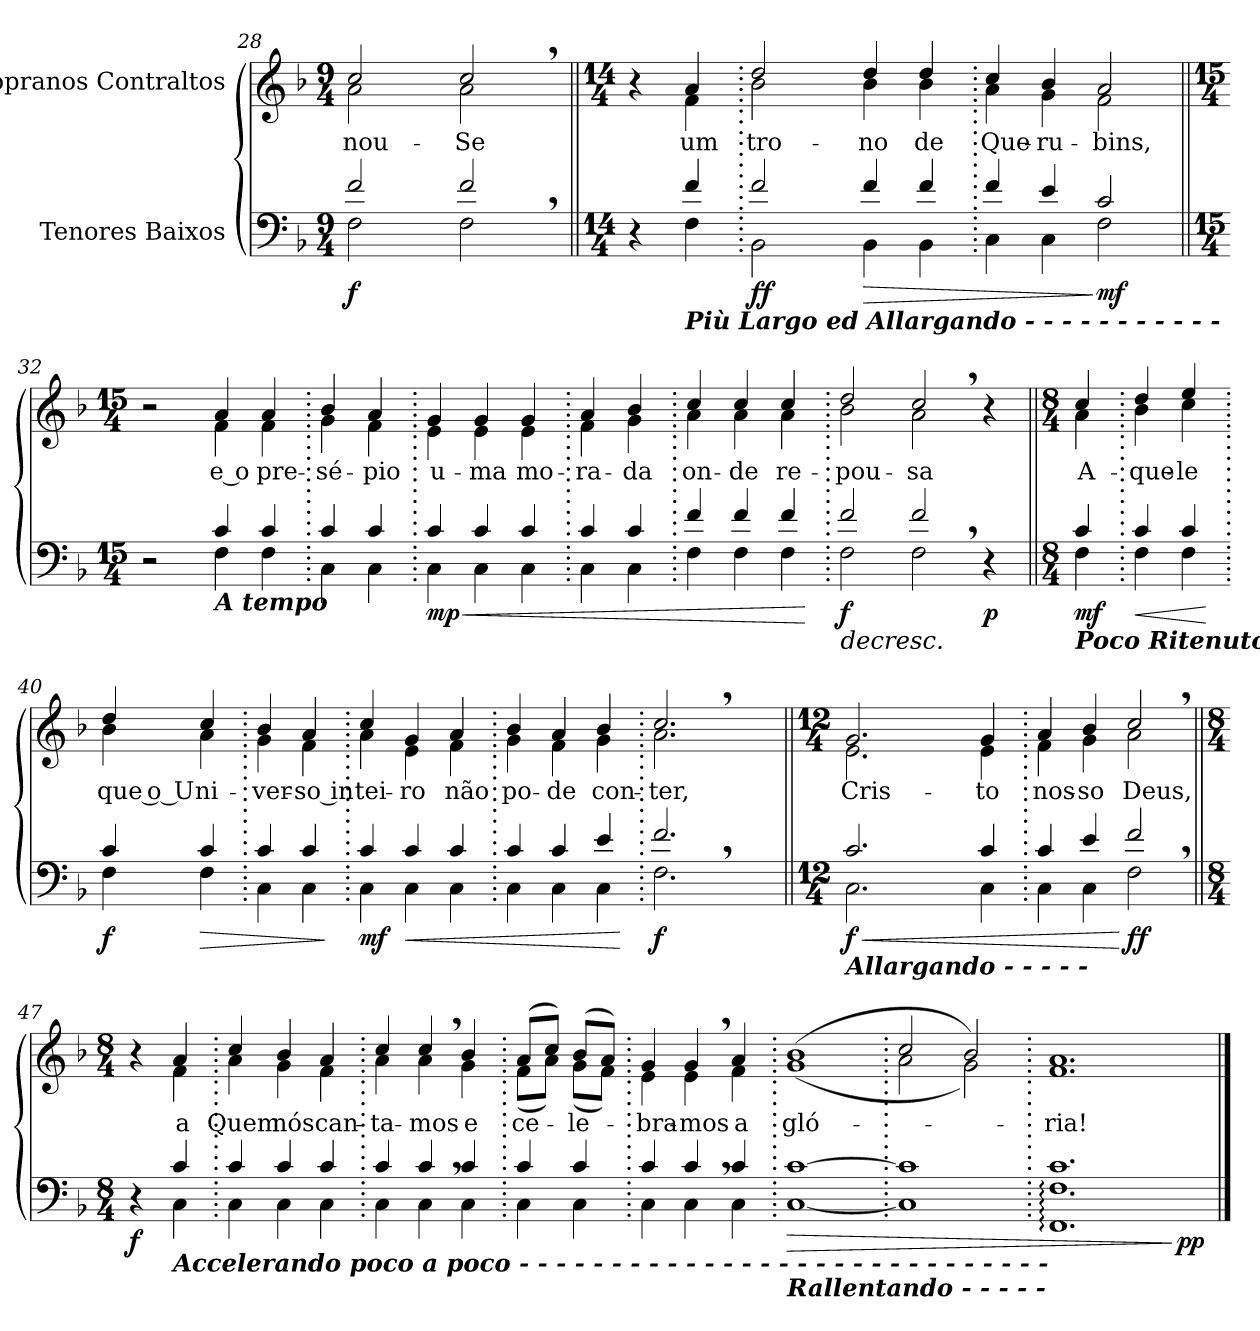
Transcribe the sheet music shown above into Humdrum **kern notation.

**kern	**dynam	**kern	**text
*part2	*part2	*part1	*part1
*staff2	*staff2	*staff1	*staff1
*I"Tenores Baixos	*	*I"Sopranos Contraltos	*
*clefF4	*	*clefG2	*
*k[b-]	*	*k[b-]	*
*M9/4	*	*M9/4	*
*MM172	*	*MM172	*
=28	=28	=28	=28
*^	*	*^	*
!	!	!LO:DY:b	!	!	!LO:LY:b
*	*	*	*^	*^	*
2f/	2F\	f	2cc/	2a\	4ryy	2.ryy	-nou-
*	*	*	*MM169	*	*	*	*
.	.	.	.	.	2.ryy	.	.
*	*	*	*MM166	*	*	*	*
!	!	!	!	!	!	!	!LO:LY:b
2f,/	2F\	.	2cc,/	2a\	.	.	-Se
*	*	*	*MM163	*	*	*	*
.	.	.	.	.	.	4ryy	.
*	*	*	*v	*v	*v	*v	*
=29||	=29||	=29||	=29||	=29||
*M14/4	*	*	*M14/4	*
*	*	*	*MM190	*
*	*	*	*^	*
4r	4ryy	.	4r	4ryy	.
*	*	*	*MM178	*	*
!LO:TX:b:Bi:t=Più Largo ed Allargando - - - - - - - - - - -	!	!	!	!	!
!	!	!	!	!	!LO:LY:b
4f/	4F\	.	4a/	4f\	um
*	*	*	*v	*v	*
=30.	=30.	=30.	=30.	=30.
*	*	*	*MM166	*
*	*	*	*^	*
!	!	!LO:DY:b	!	!	!LO:LY:b
*	*	*	*	*^	*
2f/	2BB-\	ff	2dd/	2b-\	4ryy	tro-
*	*	*	*MM153	*	*	*
.	.	.	.	.	2.ryy	.
*	*	*	*MM141	*	*	*
!	!	!LO:HP:b	!	!	!	!LO:LY:b
4f/	4BB-\	>	4dd/	4b-\	.	-no
*	*	*	*MM129	*	*	*
!	!	!	!	!	!	!LO:LY:b
4f/	4BB-\	.	4dd/	4b-\	.	de
*	*	*	*v	*v	*v	*
=31.	=31.	=31.	=31.	=31.
*	*	*	*MM117	*
*	*	*	*^	*
*	*	*	*	*^	*
!	!	!	!	!	!	!LO:LY:b
*	*	*	*	*v	*v	*
4f/	4C\	.	4cc/	4a\	Que-
*	*	*	*MM104	*	*
!	!	!	!	!	!LO:LY:b
4e/	4C\	.	4b-/	4g\	-ru-
*	*	*	*MM92	*	*
!	!	!LO:DY:n=1:b	!	!	!LO:LY:b
2c/	2F\	] mf	2a/	2f\	-bins,
!!LO:LB:g=z	!!
=32||	=32||	=32||	=32||	=32||	=32||
*M15/4	*	*	*M15/4	*	*
*	*	*	*MM220	*	*
2r	2ryy	.	2r	2ryy	.
!LO:TX:b:Bi:t=A tempo	!	!	!	!	!
!	!	!	!	!	!LO:LY:b
4c/	4F\	.	4a/	4f\	e o
!	!	!	!	!	!LO:LY:b
4c/	4F\	.	4a/	4f\	pre-
=33.	=33.	=33.	=33.	=33.	=33.
!	!	!	!	!	!LO:LY:b
4c/	4C\	.	4b-/	4g\	-sé-
!	!	!	!	!	!LO:LY:b
4c/	4C\	.	4a/	4f\	-pio
=34.	=34.	=34.	=34.	=34.	=34.
!	!	!LO:HP:b	!	!	!LO:LY:b
!	!	!LO:DY:n=1:b	!	!	!
4c/	4C\	< mp	4g/	4e\	u-
!	!	!	!	!	!LO:LY:b
4c/	4C\	.	4g/	4e\	-ma
!	!	!	!	!	!LO:LY:b
4c/	4C\	.	4g/	4e\	mo-
=35.	=35.	=35.	=35.	=35.	=35.
!	!	!	!	!	!LO:LY:b
4c/	4C\	.	4a/	4f\	-ra-
!	!	!	!	!	!LO:LY:b
4c/	4C\	.	4b-/	4g\	-da
=36.	=36.	=36.	=36.	=36.	=36.
!	!	!	!	!	!LO:LY:b
4f/	4F\	.	4cc/	4a\	on-
!	!	!	!	!	!LO:LY:b
4f/	4F\	.	4cc/	4a\	-de
!	!	!	!	!	!LO:LY:b
4f/	4F\	.	4cc/	4a\	re-
*v	*v	*	*	*	*
*	*	*v	*v	*
.	[	.	.
=37.	=37.	=37.	=37.
!	!LO:HP:b	!	!LO:LY:b
*^	*	*^	*
!	!	!LO:DY:n=1:b	!	!	!
2f/	2F\	> f	2dd/	2b-\	-pou-
!	!	!	!	!	!LO:LY:b
2f,/	2F\	.	2cc,/	2a\	-sa
!	!	!LO:DY:n=2:b	!	!	!
4r	4ryy	p	4r	4ryy	.
*v	*v	*	*	*	*
*	*	*v	*v	*
.	]	.	.
!!LO:LB:g=z
=38||	=38||	=38||	=38||
*M8/4	*	*M8/4	*
*	*	*MM210	*
*^	*	*^	*
!LO:TX:b:Bi:t=Poco Ritenuto - - - - - - - - - - - - - - - - - - - - - - - - - - - - - - - - - - - - -	!	!	!	!	!
!	!	!LO:DY:b	!	!	!LO:LY:b
4c/	4F\	mf	4cc/	4a\	A-
=39.	=39.	=39.	=39.	=39.	=39.
!	!	!LO:HP:b	!	!	!LO:LY:b
4c/	4F\	<	4dd/	4b-\	-que-
!	!	!	!	!	!LO:LY:b
4c/	4F\	.	4ee/	4cc\	-le
*v	*v	*	*	*	*
*	*	*v	*v	*
.	[	.	.
=40.	=40.	=40.	=40.
*	*	*MM200	*
*^	*	*^	*
!	!	!LO:DY:b	!	!	!LO:LY:b
4c/	4F\	f	4dd/	4b-\	que o U
!	!	!LO:HP:b	!	!	!LO:LY:b
4c/	4F\	>	4cc/	4a\	-ni-
=41.	=41.	=41.	=41.	=41.	=41.
*	*	*	*MM190	*	*
!	!	!	!	!	!LO:LY:b
4c/	4C\	.	4b-/	4g\	-ver-
!	!	!	!	!	!LO:LY:b
4c/	4C\	.	4a/	4f\	so in
*v	*v	*	*	*	*
*	*	*v	*v	*
.	]	.	.
=42.	=42.	=42.	=42.
*	*	*MM180	*
*^	*	*^	*
!	!	!LO:DY:b	!	!	!LO:LY:b
4c/	4C\	mf	4cc/	4a\	-tei-
!	!	!LO:HP:b	!	!	!LO:LY:b
4c/	4C\	<	4g/	4e\	-ro
!	!	!	!	!	!LO:LY:b
4c/	4C\	.	4a/	4f\	não
=43.	=43.	=43.	=43.	=43.	=43.
*	*	*	*MM160	*	*
!	!	!	!	!	!LO:LY:b
4c/	4C\	.	4b-/	4g\	po-
!	!	!	!	!	!LO:LY:b
4c/	4C\	.	4a/	4f\	-de
!	!	!	!	!	!LO:LY:b
4e/	4C\	.	4b-/	4g\	con-
*v	*v	*	*	*	*
*	*	*v	*v	*
.	[	.	.
=44.	=44.	=44.	=44.
*^	*	*^	*
!	!	!LO:DY:b	!	!	!LO:LY:b
2.f,/	2.F\	f	2.cc,/	2.a\	-ter,
4ryy	4ryy	.	4ryy	4ryy	.
*	*	*	*v	*v	*
=45||	=45||	=45||	=45||	=45||
*M12/4	*	*	*M12/4	*
*	*	*	*MM160	*
*	*	*	*^	*
!LO:TX:b:Bi:t=Allargando - - - - -	!	!	!	!	!
!	!	!LO:HP:b	!	!	!LO:LY:b
!	!	!LO:DY:n=1:b	!	!	!
*	*	*	*^	*^	*
2.c/	2.C\	< f	2.g/	2.e\	4ryy	2ryy	Cris-
*	*	*	*MM147	*	*	*	*
.	.	.	.	.	2.ryy	.	.
*	*	*	*MM141	*	*	*	*
.	.	.	.	.	.	2ryy	.
*	*	*	*MM135	*	*	*	*
!	!	!	!	!	!	!	!LO:LY:b
4c/	4C\	.	4g/	4e\	.	.	-to
*	*	*	*v	*v	*v	*v	*
=46.	=46.	=46.	=46.	=46.
*	*	*	*MM129	*
*	*	*	*^	*
*	*	*	*	*^	*
*	*	*	*	*	*^	*
!	!	!	!	!	!	!	!LO:LY:b
*	*	*	*	*v	*v	*v	*
4c/	4C\	.	4a/	4f\	nos-
*	*	*	*MM122	*	*
!	!	!	!	!	!LO:LY:b
4e/	4C\	.	4b-/	4g\	-so
*	*	*	*MM116	*	*
!	!	!LO:DY:n=1:b	!	!	!LO:LY:b
2f,/	2F\	[ ff	2cc,/	2a\	Deus,
!!LO:LB:g=z	!!
=47||	=47||	=47||	=47||	=47||	=47||
*M8/4	*	*	*M8/4	*	*
*	*	*	*MM100	*	*
!	!	!LO:DY:b	!	!	!
4r	4ryy	f	4r	4ryy	.
*	*	*	*MM105	*	*
!LO:TX:b:Bi:t=Accelerando poco a poco - - - - - - - - - - - - - - - - - - - - - - - - - - - - -	!	!	!	!	!
!	!	!	!	!	!LO:LY:b
4c/	4C\	.	4a/	4f\	a
=48.	=48.	=48.	=48.	=48.	=48.
*	*	*	*MM110	*	*
!	!	!	!	!	!LO:LY:b
4c/	4C\	.	4cc/	4a\	Quem
*	*	*	*MM115	*	*
!	!	!	!	!	!LO:LY:b
4c/	4C\	.	4b-/	4g\	nós
*	*	*	*MM120	*	*
!	!	!	!	!	!LO:LY:b
4c/	4C\	.	4a/	4f\	can-
=49.	=49.	=49.	=49.	=49.	=49.
*	*	*	*MM125	*	*
!	!	!	!	!	!LO:LY:b
4c/	4C\	.	4cc/	4a\	-ta-
*	*	*	*MM130	*	*
!	!	!	!	!	!LO:LY:b
4c,/	4C\	.	4cc,/	4a\	-mos
*	*	*	*MM135	*	*
!	!	!	!	!	!LO:LY:b
4c/	4C\	.	4b-/	4g\	e
=50.	=50.	=50.	=50.	=50.	=50.
*	*	*	*MM140	*	*
!	!	!	!	!	!LO:LY:b
4c/	4C\	.	(>8a/L	(<8f\L	ce-
.	.	.	8cc/J)	8a\J)	.
*	*	*	*MM145	*	*
!	!	!	!	!	!LO:LY:b
4c/	4C\	.	(>8b-/L	(<8g\L	-le-
.	.	.	8a/J)	8f\J)	.
=51.	=51.	=51.	=51.	=51.	=51.
*	*	*	*MM150	*	*
!	!	!	!	!	!LO:LY:b
4c/	4C\	.	4g/	4e\	-bra-
*	*	*	*MM155	*	*
!	!	!	!	!	!LO:LY:b
4c,/	4C\	.	4g,/	4e\	-mos
!	!	!	!	!	!LO:LY:b
4c/	4C\	.	4a/	4f\	a
=52.	=52.	=52.	=52.	=52.	=52.
*	*	*	*MM200	*	*
!LO:TX:b:Bi:t=Rallentando - - - - -	!	!	!	!	!
!	!	!LO:HP:b	!	!	!LO:LY:b
[1c	[1C	>	(>1b-	(<1g	gló-
=53.	=53.	=53.	=53.	=53.	=53.
*	*	*	*MM160	*	*
1c]	1C]	.	2cc/	2a\	.
.	.	.	2b-/)	2g\)	.
=54.	=54.	=54.	=54.	=54.	=54.
*	*	*	*MM120	*	*
!	!	!	!	!	!LO:LY:b
1.c	1.FF: 1.F:	.	1.a	1.f	-ria!
!	!	!LO:DY:n=1:b	!	!	!
4ryy	4ryy	] pp	4ryy	4ryy	.
!	!	!	!	!LO:TX:a:t=D.C. ao Fim	!
*v	*v	*	*	*	*
*	*	*v	*v	*
==	==	==	==
*-	*-	*-	*-
